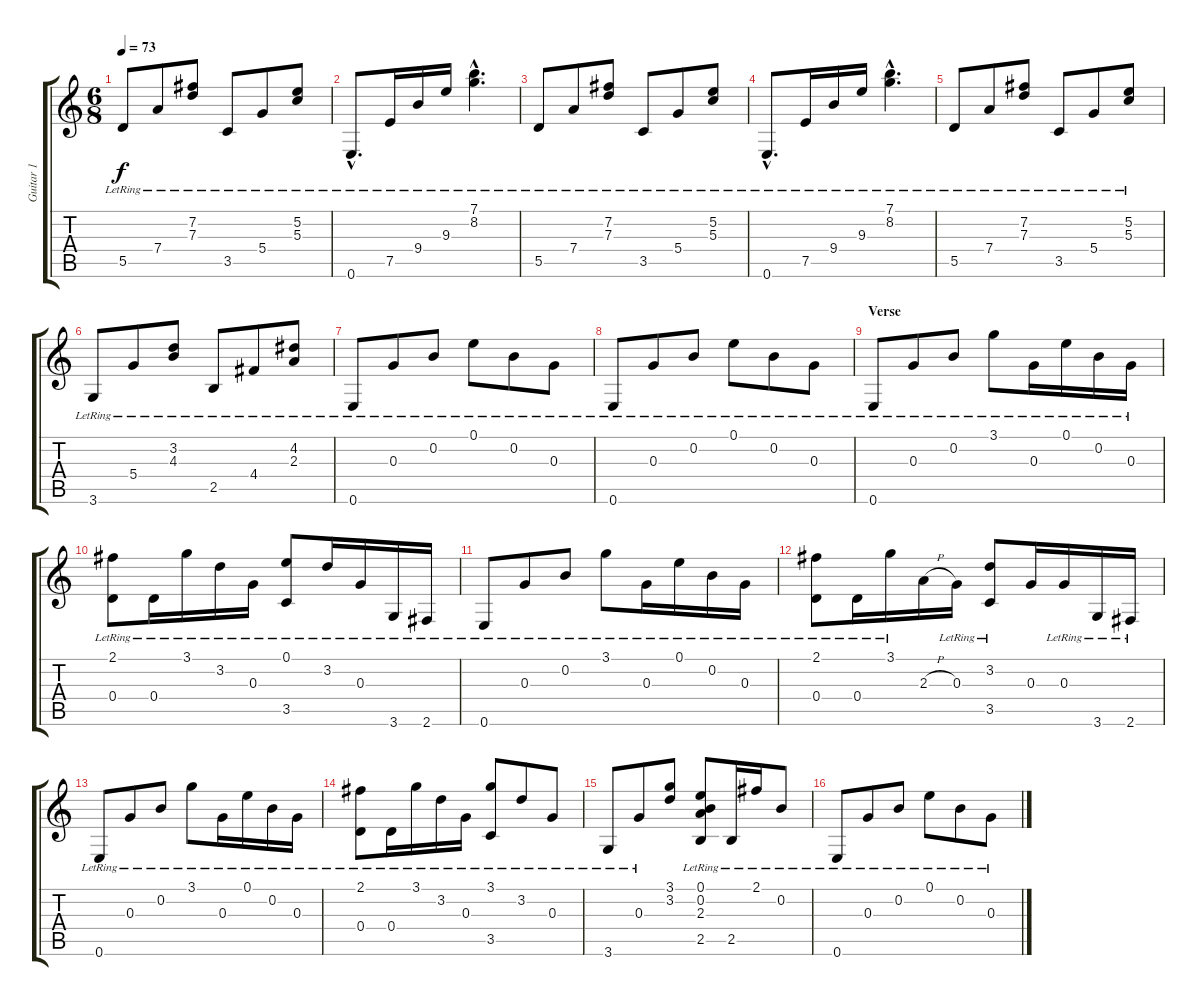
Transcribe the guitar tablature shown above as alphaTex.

\track ("Guitar 1" "Guitar 1") {instrument electricguitarclean}
\staff {score tabs}
\tuning (E4 B3 G3 D3 A2 E2) {hide}
\ts (6 8)
\tempo 73
\clef g2
\ks c
5.5{lr}.8{dy f} 7.4{lr}.8 (7.2{lr} 7.3{lr}).8 3.5{lr}.8 5.4{lr}.8 (5.2{lr} 5.3{lr}).8 |
0.6{hac lr}.8{d} 7.5{lr}.16 9.4{lr}.16 9.3{lr}.16 (7.1{hac lr} 8.2{hac lr}).4{d} |
5.5{lr}.8 7.4{lr}.8 (7.2{lr} 7.3{lr}).8 3.5{lr}.8 5.4{lr}.8 (5.2{lr} 5.3{lr}).8 |
0.6{hac lr}.8{d} 7.5{lr}.16 9.4{lr}.16 9.3{lr}.16 (7.1{hac lr} 8.2{hac lr}).4{d} |
5.5{lr}.8 7.4{lr}.8 (7.2{lr} 7.3{lr}).8 3.5{lr}.8 5.4{lr}.8 (5.2{lr} 5.3{lr}).8 |
3.6{lr}.8 5.4{lr}.8 (3.2{lr} 4.3{lr}).8 2.5{lr}.8 4.4{lr}.8 (4.2{lr} 2.3{lr}).8 |
0.6{lr}.8 0.3{lr}.8 0.2{lr}.8 0.1{lr}.8 0.2{lr}.8 0.3{lr}.8 |
0.6{lr}.8 0.3{lr}.8 0.2{lr}.8 0.1{lr}.8 0.2{lr}.8 0.3{lr}.8 |
\section ("" "Verse")
0.6{lr}.8 0.3{lr}.8 0.2{lr}.8 3.1{lr}.8 0.3{lr}.16 0.1{lr}.16 0.2{lr}.16 0.3{lr}.16 |
(2.1{lr} 0.4).8 0.4{lr}.16 3.1{lr}.16 3.2{lr}.16 0.3{lr}.16 (0.1{lr} 3.5{lr}).8 3.2{lr}.16 0.3{lr}.16 3.6{lr}.16 2.6{lr}.16 |
0.6{lr}.8 0.3{lr}.8 0.2{lr}.8 3.1{lr}.8 0.3{lr}.16 0.1{lr}.16 0.2{lr}.16 0.3{lr}.16 |
(2.1{lr} 0.4).8 0.4{lr}.16 3.1{lr}.16 2.3{h}.16 0.3{lr}.16 (3.2{lr} 3.5{lr}).8 0.3.16 0.3{lr}.16 3.6{lr}.16 2.6{lr}.16 |
0.6{lr}.8 0.3{lr}.8 0.2{lr}.8 3.1{lr}.8 0.3{lr}.16 0.1{lr}.16 0.2{lr}.16 0.3{lr}.16 |
(2.1{lr} 0.4).8 0.4{lr}.16 3.1{lr}.16 3.2{lr}.16 0.3{lr}.16 (3.1{lr} 3.5{lr}).8 3.2{lr}.8 0.3{lr}.8 |
3.6{lr}.8 0.3{lr}.8 (3.1 3.2).8 (0.1{lr} 0.2{lr} 2.3{lr} 2.5).8 2.5{lr}.16 2.1{lr}.16 0.2{lr}.8 |
0.6{lr}.8 0.3{lr}.8 0.2{lr}.8 0.1{lr}.8 0.2{lr}.8 0.3{lr}.8
